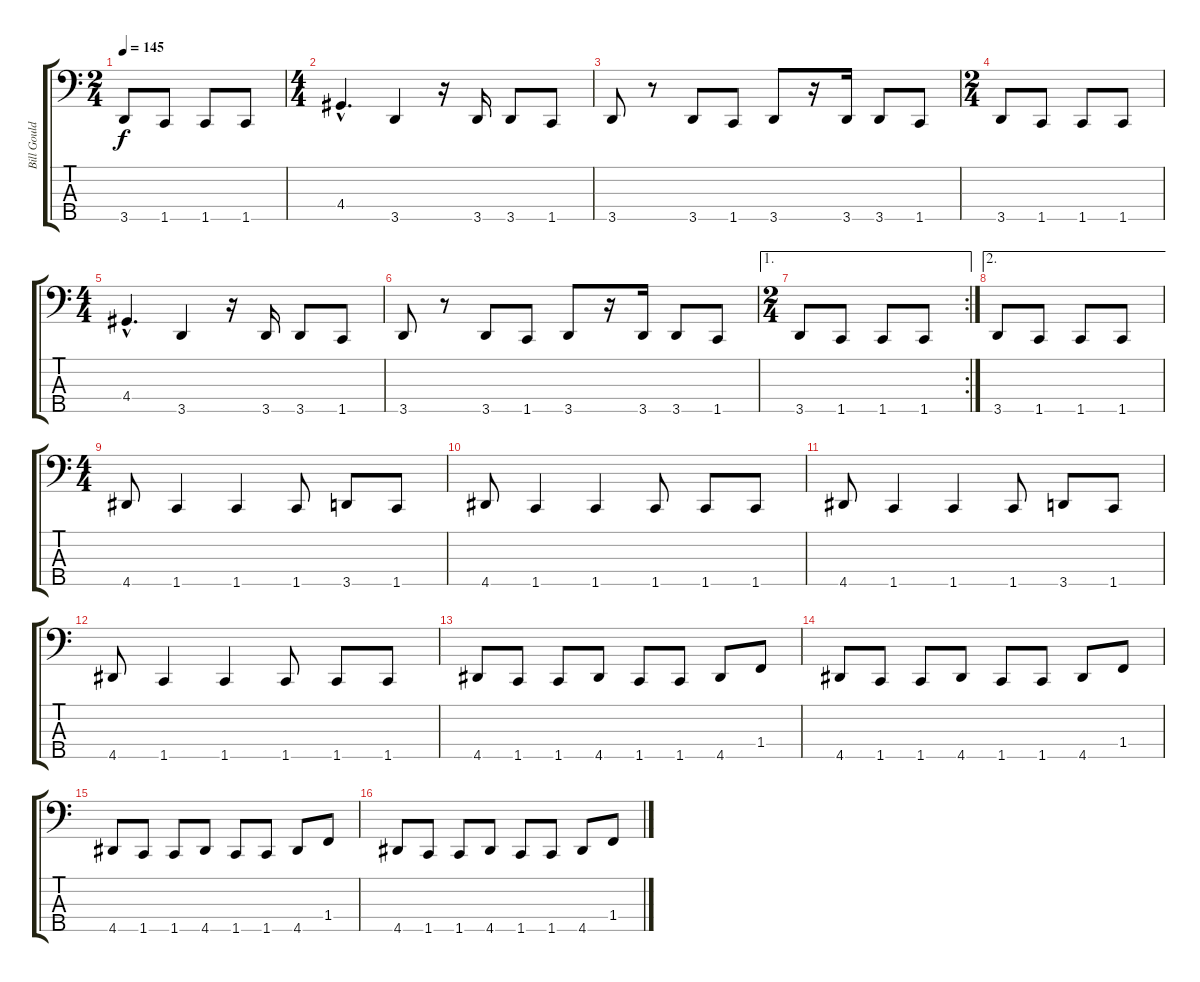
\track ("Bill Gould" "Bill Gould") {instrument electricbasspick}
\staff {score tabs}
\tuning (G2 D2 A1 E1 B0) {hide}
\ts (2 4)
\tempo 145
\clef f4
\ks c
3.5.8{dy f} 1.5.8 1.5.8 1.5.8 |
\ts (4 4)
4.4{hac}.4{d} 3.5.4 r.16 3.5.16 3.5.8 1.5.8 |
3.5.8 r.8 3.5.8 1.5.8 3.5.8 r.16 3.5.16 3.5.8 1.5.8 |
\ts (2 4)
3.5.8 1.5.8 1.5.8 1.5.8 |
\ts (4 4)
4.4{hac}.4{d} 3.5.4 r.16 3.5.16 3.5.8 1.5.8 |
3.5.8 r.8 3.5.8 1.5.8 3.5.8 r.16 3.5.16 3.5.8 1.5.8 |
\ae 1
\rc 2
\ts (2 4)
3.5.8 1.5.8 1.5.8 1.5.8 |
\ae 2
3.5.8 1.5.8 1.5.8 1.5.8 |
\ts (4 4)
4.5.8 1.5.4 1.5.4 1.5.8 3.5.8 1.5.8 |
4.5.8 1.5.4 1.5.4 1.5.8 1.5.8 1.5.8 |
4.5.8 1.5.4 1.5.4 1.5.8 3.5.8 1.5.8 |
4.5.8 1.5.4 1.5.4 1.5.8 1.5.8 1.5.8 |
4.5.8 1.5.8 1.5.8 4.5.8 1.5.8 1.5.8 4.5.8 1.4.8 |
4.5.8 1.5.8 1.5.8 4.5.8 1.5.8 1.5.8 4.5.8 1.4.8 |
4.5.8 1.5.8 1.5.8 4.5.8 1.5.8 1.5.8 4.5.8 1.4.8 |
4.5.8 1.5.8 1.5.8 4.5.8 1.5.8 1.5.8 4.5.8 1.4.8
